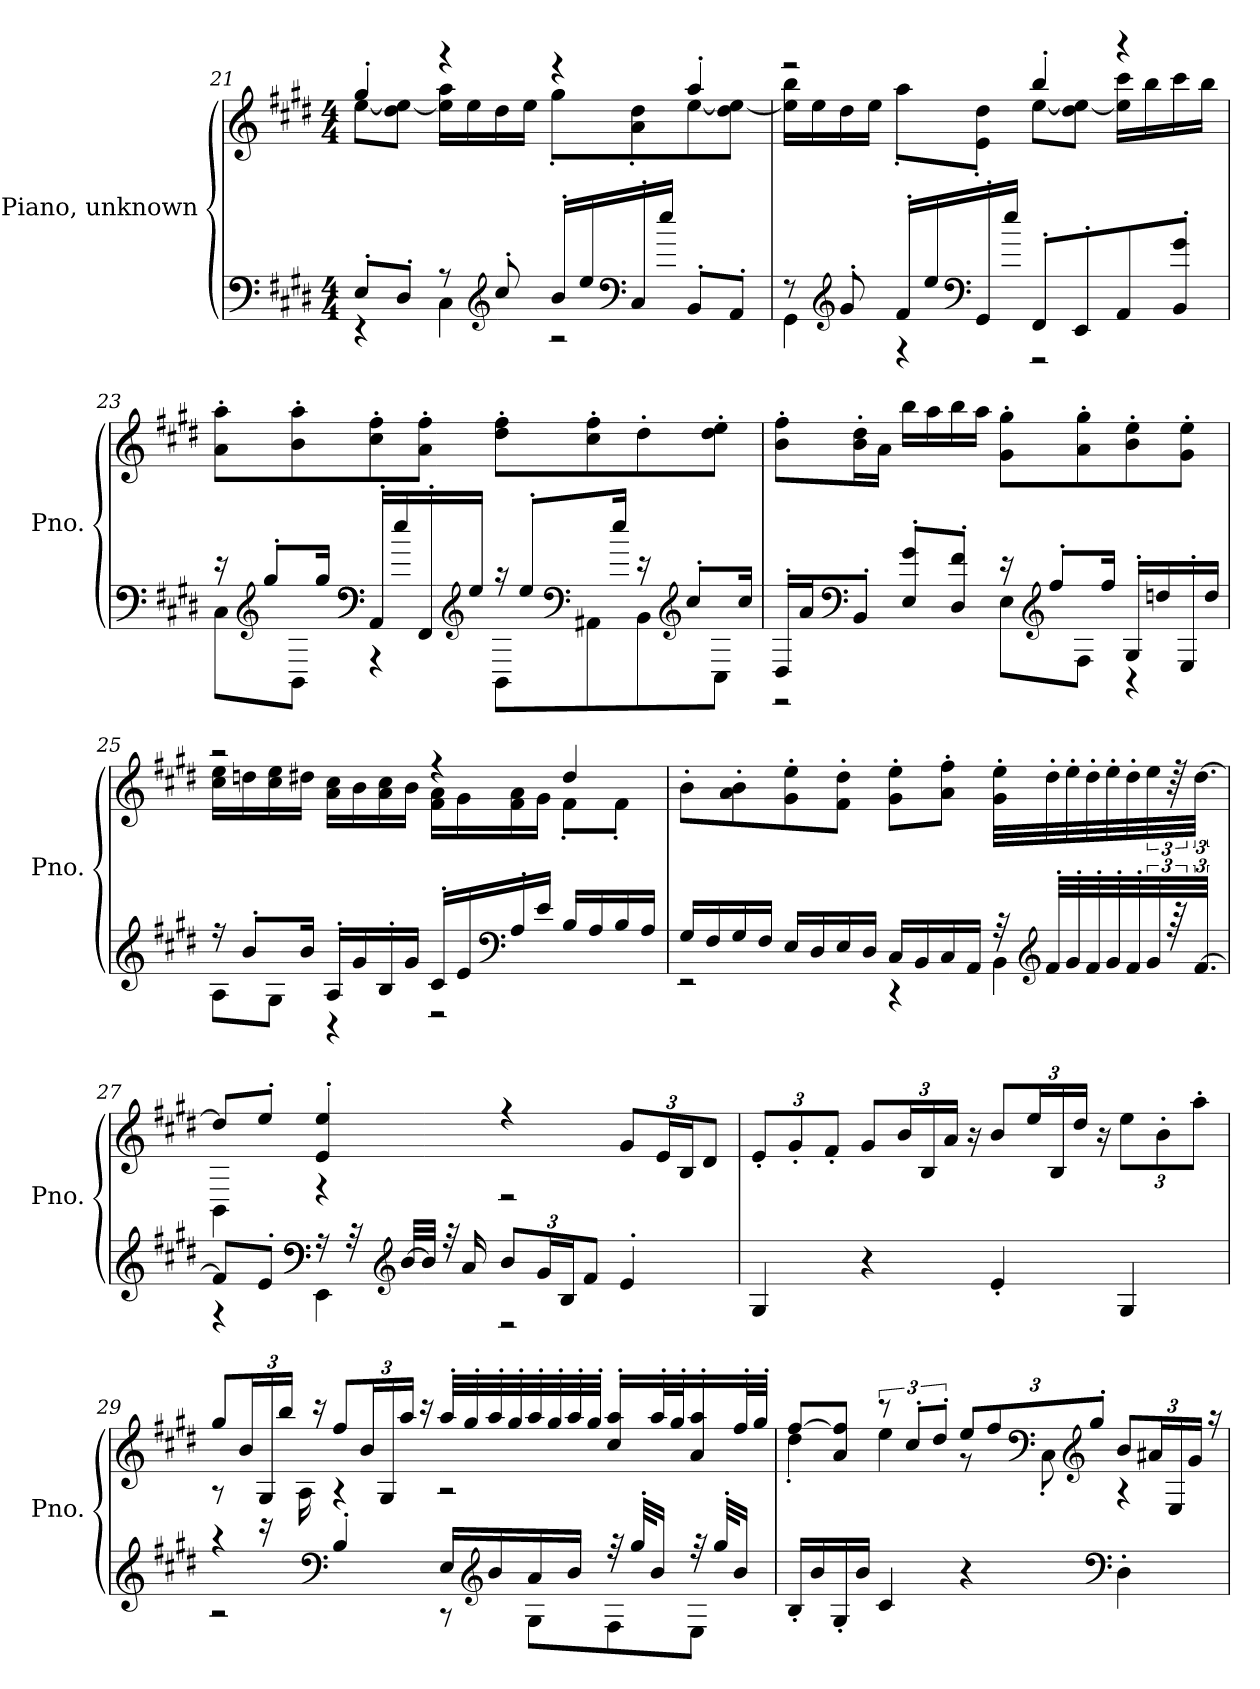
**kern	**kern
*part1	*part1
*staff2	*staff1
*I"Piano, unknown	*
*I'Pno.	*
*clefF4	*clefG2
*k[f#c#g#d#]	*k[f#c#g#d#]
*M4/4	*M4/4
=21	=21
*^	*^
8E'/L	4r	4gg#'/	[8ee\L
8D#'/J	.	.	8dd#\ 8ee\_J
8r	4C#\	4r	16ee\] 16aa\LL
.	.	.	16ee\
*clefG2	*	*	*
8cc#'/	.	.	16dd#\
.	.	.	16ee\JJ
16b'/LL	2r	4r	8gg#'\L
16ee/	.	.	.
*clefF4	*	*	*
16C#'/	.	.	8a\' 8dd#\'
16ee/JJ	.	.	.
8BB'/L	.	4aa'/	[8ee\
8AA'/J	.	.	8dd#\ 8ee\_J
!!LO:LB:g=z	!!
=22	=22	=22	=22
8r	4GG#\	2r	16ee\] 16bb\LL
.	.	.	16ee\
*clefG2	*	*	*
8g#'/	.	.	16dd#\
.	.	.	16ee\JJ
16f#'/LL	4r	.	8aa'\L
16ee/	.	.	.
*clefF4	*	*	*
16GG#'/	.	.	8e\' 8dd#\'J
16ee/JJ	.	.	.
8FF#'/L	2r	4bb'/	[8ee\L
8EE'/	.	.	8dd#\ 8ee\_J
8AA/	.	4r	16ee\] 16ccc#\LL
.	.	.	16bb\
8BB/' 8g#/'J	.	.	16ccc#\
.	.	.	16bb\JJ
*	*	*v	*v
!!LO:PB:g=z
=23	=23	=23
16r	8C#\L	8a\' 8aa\'L
*clefG2	*	*
8gg#'/L	.	.
.	8BB\J	8b\' 8aa\'
16gg#/Jk	.	.
*clefF4	*	*
16AA'/LL	4r	8cc#\' 8ff#\'
16ee/	.	.
16FF#'/	.	8a\' 8ff#\'J
*clefG2	*	*
16ee/JJ	.	.
16r	8BB\L	8dd#\' 8ff#\'L
8ee'/L	.	.
*clefF4	*	*
.	8AA#X\	8cc#\' 8ff#\'
16ee/Jk	.	.
16r	8BB\	8dd#'\
*clefG2	*	*
8cc#'/L	.	.
.	8C#\J	8dd#\' 8ee\'J
16cc#/Jk	.	.
!!LO:LB:g=z
=24	=24	=24
16D#'/LL	2r	8b\' 8ff#\'L
16a/J	.	.
*clefF4	*	*
8BB'/J	.	16b\' 16dd#\'L
.	.	16a\JJ
8E/' 8g#/'L	.	16bb\LL
.	.	16aa\
8D#/' 8f#/'J	.	16bb\
.	.	16aa\JJ
16r	8E\L	8g#\' 8gg#\'L
*clefG2	*	*
8ff#'/L	.	.
.	8F#\J	8a\' 8gg#\'
16ff#/Jk	.	.
16G#'/LL	4r	8b\' 8ee\'
16ddn/	.	.
16E'/	.	8g#\' 8ee\'J
16dd/JJ	.	.
=25	=25	=25
*	*	*^
16r	8A\L	2r	16cc#\ 16ee\LL
8b'/L	.	.	16ddn\
.	8G#\J	.	16cc#\ 16ee\
16b/Jk	.	.	16dd#X\JJ
16A'/LL	4r	.	16a\ 16cc#\LL
16g#/	.	.	16b\
16B'/	.	.	16a\ 16cc#\
16g#/JJ	.	.	16b\JJ
16c#'/LL	2r	4r	16f#\ 16a\LL
16e/	.	.	16g#\
*clefF4	*	*	*
16A'/	.	.	16f#\ 16a\
16e/JJ	.	.	16g#\JJ
16B/LL	.	4dd#/	8f#'\L
16A/	.	.	.
16B/	.	.	8f#'\J
16A/JJ	.	.	.
*	*	*v	*v
!!LO:LB:g=z
=26	=26	=26
16G#/LL	2r	8b'\L
16F#/	.	.
16G#/	.	8a\' 8b\'
16F#/JJ	.	.
16E/LL	.	8g#\' 8ee\'
16D#/	.	.
16E/	.	8f#\' 8dd#\'J
16D#/JJ	.	.
16C#/LL	4r	8g#\' 8ee\'L
16BB/	.	.
16C#/	.	8a\' 8ff#\'J
16AA/JJ	.	.
32r	4BB\	32g#\' 32ee\'LLL
*clefG2	*	*
32f#'/LLL	.	32dd#'\
32g#'/	.	32ee'\
32f#'/	.	32dd#'\
32g#'/	.	32ee'\
32f#'/	.	32dd#'\
48g#/JJJ	.	48ee\JJJ
96r	.	96r
[48.f#/	.	[48.dd#\
=27	=27	=27
*	*	*^
8f#/L]	4r	8dd#/L]	4BB\
8e'/J	.	8ee'/J	.
*clefF4	*	*	*
16r	4EE\	4e/' 4ee/'	4r
32r	.	.	.
*clefG2	*	*	*
[32b/LLL	.	.	.
32b/JJJ]	.	.	.
32r	.	.	.
16a/	.	.	.
*Xbrackettup	*	*	*
12b/L	2r	4r	2r
24g#/L	.	.	.
24B/J	.	.	.
12f#/J	.	.	.
*	*	*Xbrackettup	*
4e'/	.	12g#/L	.
.	.	24e/L	.
.	.	24B/J	.
.	.	12d#/J	.
*v	*v	*	*
*	*v	*v
!!LO:LB:g=z
=28	=28
4G#/	12e'/L
.	12g#'/
.	12f#'/J
4r	12g#/L
.	24b/L
*	*brackettup
.	24B/
.	24a/JJ
.	24r
*	*Xbrackettup
4e'/	12b/L
.	24ee/L
*	*brackettup
.	24B/
.	24dd#/JJ
.	24r
*	*Xbrackettup
4G#/	12ee\L
.	12b'\
.	12aa'\J
=29	=29
*^	*^
4r	2r	12gg#/L	8r
.	.	24b/L	.
*	*	*brackettup	*
.	.	24G#/	16r
.	.	24bb/JJ	.
.	.	.	16A\
.	.	24r	.
*clefF4	*	*	*
*	*	*Xbrackettup	*
4B'/	.	12ff#/L	4r
.	.	24b/L	.
*	*	*brackettup	*
.	.	24G#/	.
.	.	24aa/JJ	.
.	.	24r	.
16E/LL	8r	32aa'/LLL	2r
.	.	32gg#'/	.
*clefG2	*	*	*
16b/	.	32aa'/	.
.	.	32gg#'/	.
16a/	8G#\L	32aa'/	.
.	.	32gg#'/	.
16b/JJ	.	32aa'/	.
.	.	32gg#'/JJJ	.
32r	8F#\	16cc#/' 16aa/'LL	.
32gg#'/KLL	.	.	.
16b/JJ	.	32aa'/L	.
.	.	32gg#'/J	.
32r	8E\J	16a/' 16aa/'	.
32gg#'/KLL	.	.	.
16b/JJ	.	32ff#'/L	.
.	.	32gg#'/JJJ	.
*v	*v	*	*
!!LO:LB:g=z	!!
=30	=30	=30
16B'/LL	[8ff#/L	4dd#'\
16b/	.	.
16G#'/	8a/ 8ff#/]J	.
16b/JJ	.	.
4c#/	12r	4ee\
.	12cc#'/L	.
.	12dd#'/J	.
*	*Xbrackettup	*
4r	12ee/L	8r
.	12ff#/	.
*	*clefF4	*
.	.	8C#'\
*	*clefG2	*
.	12gg#'/J	.
*clefF4	*	*
4D#'\	12b/L	4r
.	24a#X/L	.
*	*brackettup	*
.	24E/	.
.	24g#/JJ	.
.	24r	.
*	*v	*v
=	=
*-	*-
